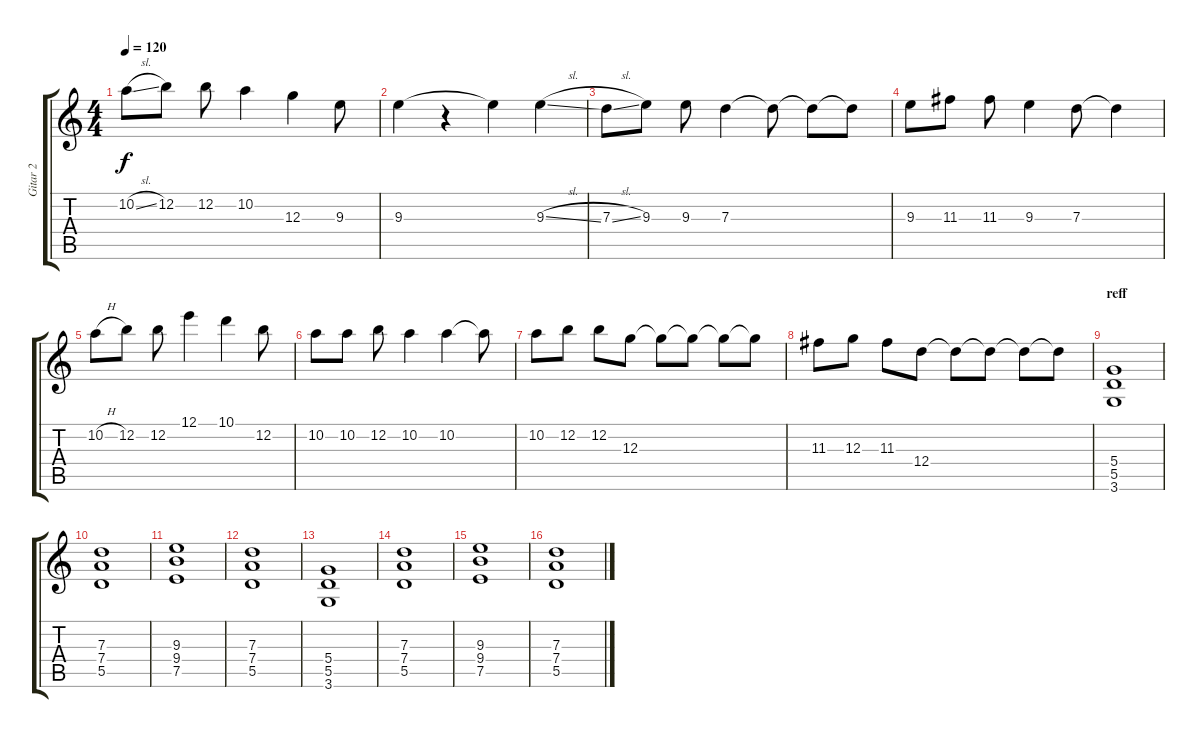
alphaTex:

\track ("Gitar 2" "Gitar 2") {instrument electricguitarclean}
\staff {score tabs}
\tuning (E4 B3 G3 D3 A2 E2) {hide}
\ts (4 4)
\tempo 120
\clef g2
\ks c
10.2{sl}.8{dy f volume 8 instrument distortionguitar} 12.2.8 12.2.8 10.2.4 12.3.4 9.3.8 |
9.3.4 r.4 9.3{t}.4 9.3{sl}.4 |
7.3{sl}.8 9.3.8 9.3.8 7.3.4 7.3{t}.8 7.3{t}.8 7.3{t}.8 |
9.3.8 11.3.8 11.3.8 9.3.4 7.3.8 7.3{t}.4 |
10.2{h}.8 12.2.8 12.2.8 12.1.4 10.1.4 12.2.8 |
10.2.8 10.2.8 12.2.8 10.2.4 10.2.4 10.2{t}.8 |
10.2.8 12.2.8 12.2.8 12.3.8 12.3{t}.8 12.3{t}.8 12.3{t}.8 12.3{t}.8 |
11.3.8 12.3.8 11.3.8 12.4.8 12.4{t}.8 12.4{t}.8 12.4{t}.8 12.4{t}.8 |
\section ("" "reff")
(5.4 5.5 3.6).1{instrument distortionguitar} |
(7.3 7.4 5.5).1 |
(9.3 9.4 7.5).1 |
(7.3 7.4 5.5).1 |
(5.4 5.5 3.6).1 |
(7.3 7.4 5.5).1 |
(9.3 9.4 7.5).1 |
(7.3 7.4 5.5).1
